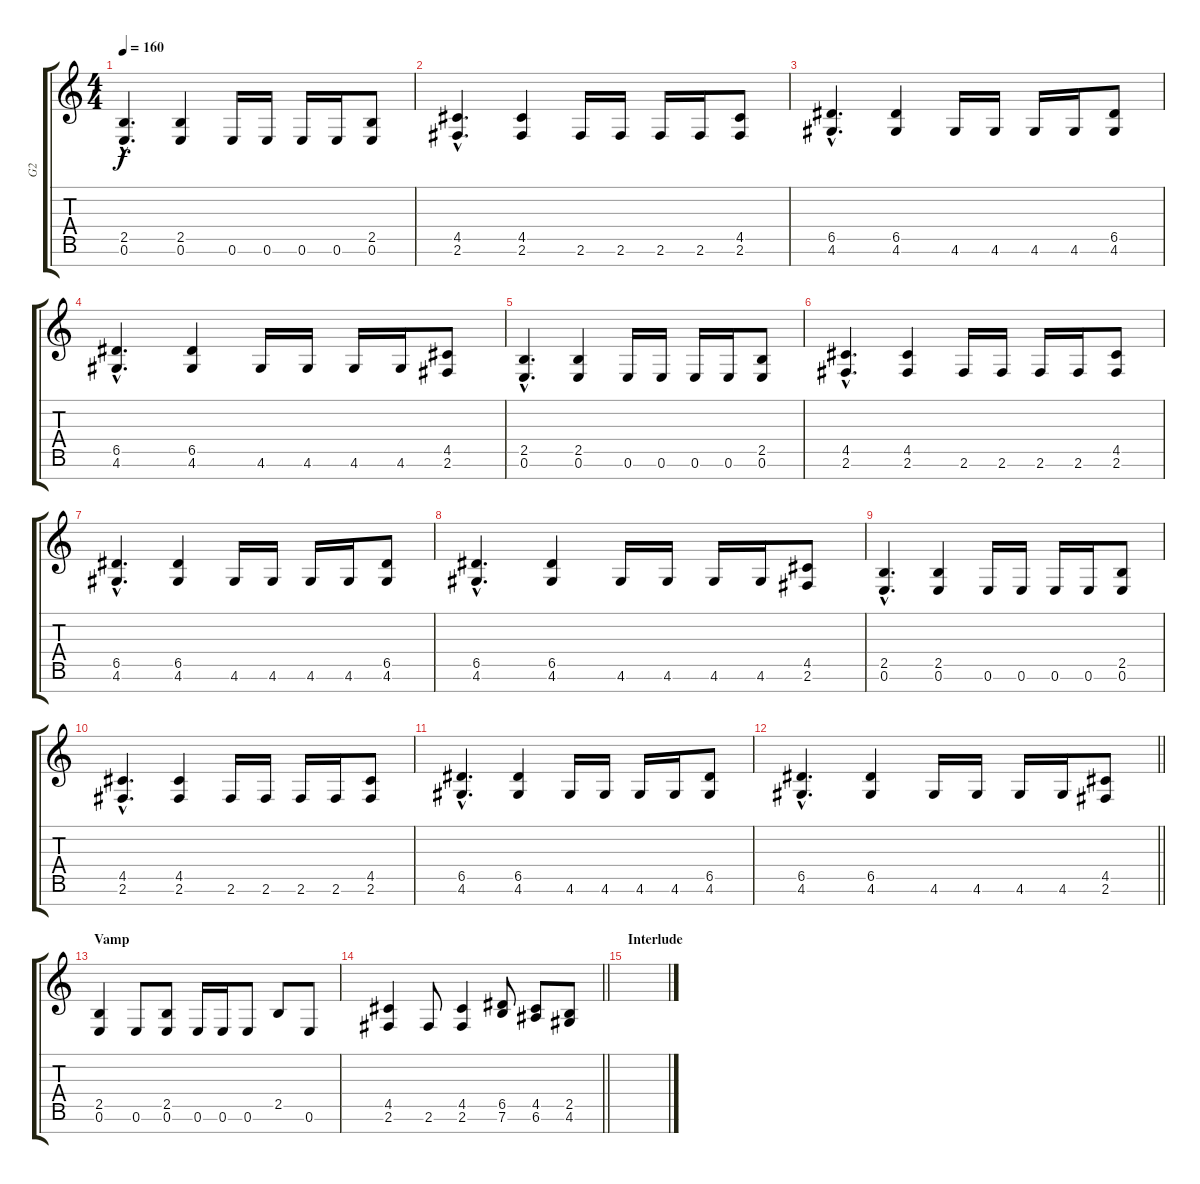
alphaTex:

\track ("G2" "G2") {instrument distortionguitar}
\staff {score tabs}
\tuning (E4 B3 G3 D3 A2 E2 B1) {hide}
\ts (4 4)
\section ("" "")
\tempo 160
\clef g2
\ks c
(2.5{hac} 0.6{hac}).4{d dy f} (2.5 0.6).4 0.6.16 0.6.16 0.6.16 0.6.16 (2.5 0.6).8 |
(4.5{hac} 2.6{hac}).4{d} (4.5 2.6).4 2.6.16 2.6.16 2.6.16 2.6.16 (4.5 2.6).8 |
(6.5{hac} 4.6{hac}).4{d} (6.5 4.6).4 4.6.16 4.6.16 4.6.16 4.6.16 (6.5 4.6).8 |
(6.5{hac} 4.6{hac}).4{d} (6.5 4.6).4 4.6.16 4.6.16 4.6.16 4.6.16 (4.5 2.6).8 |
(2.5{hac} 0.6{hac}).4{d} (2.5 0.6).4 0.6.16 0.6.16 0.6.16 0.6.16 (2.5 0.6).8 |
(4.5{hac} 2.6{hac}).4{d} (4.5 2.6).4 2.6.16 2.6.16 2.6.16 2.6.16 (4.5 2.6).8 |
(6.5{hac} 4.6{hac}).4{d} (6.5 4.6).4 4.6.16 4.6.16 4.6.16 4.6.16 (6.5 4.6).8 |
(6.5{hac} 4.6{hac}).4{d} (6.5 4.6).4 4.6.16 4.6.16 4.6.16 4.6.16 (4.5 2.6).8 |
(2.5{hac} 0.6{hac}).4{d} (2.5 0.6).4 0.6.16 0.6.16 0.6.16 0.6.16 (2.5 0.6).8 |
(4.5{hac} 2.6{hac}).4{d} (4.5 2.6).4 2.6.16 2.6.16 2.6.16 2.6.16 (4.5 2.6).8 |
(6.5{hac} 4.6{hac}).4{d} (6.5 4.6).4 4.6.16 4.6.16 4.6.16 4.6.16 (6.5 4.6).8 |
\barLineRight lightlight
(6.5{hac} 4.6{hac}).4{d} (6.5 4.6).4 4.6.16 4.6.16 4.6.16 4.6.16 (4.5 2.6).8 |
\section ("" "Vamp")
(2.5 0.6).4 0.6.8 (2.5 0.6).8 0.6.16 0.6.16 0.6.8 2.5.8 0.6.8 |
\barLineRight lightlight
(4.5 2.6).4 2.6.8 (4.5 2.6).4 (6.5 7.6).8 (4.5 6.6).8 (2.5 4.6).8 |
\section ("" "Interlude")
